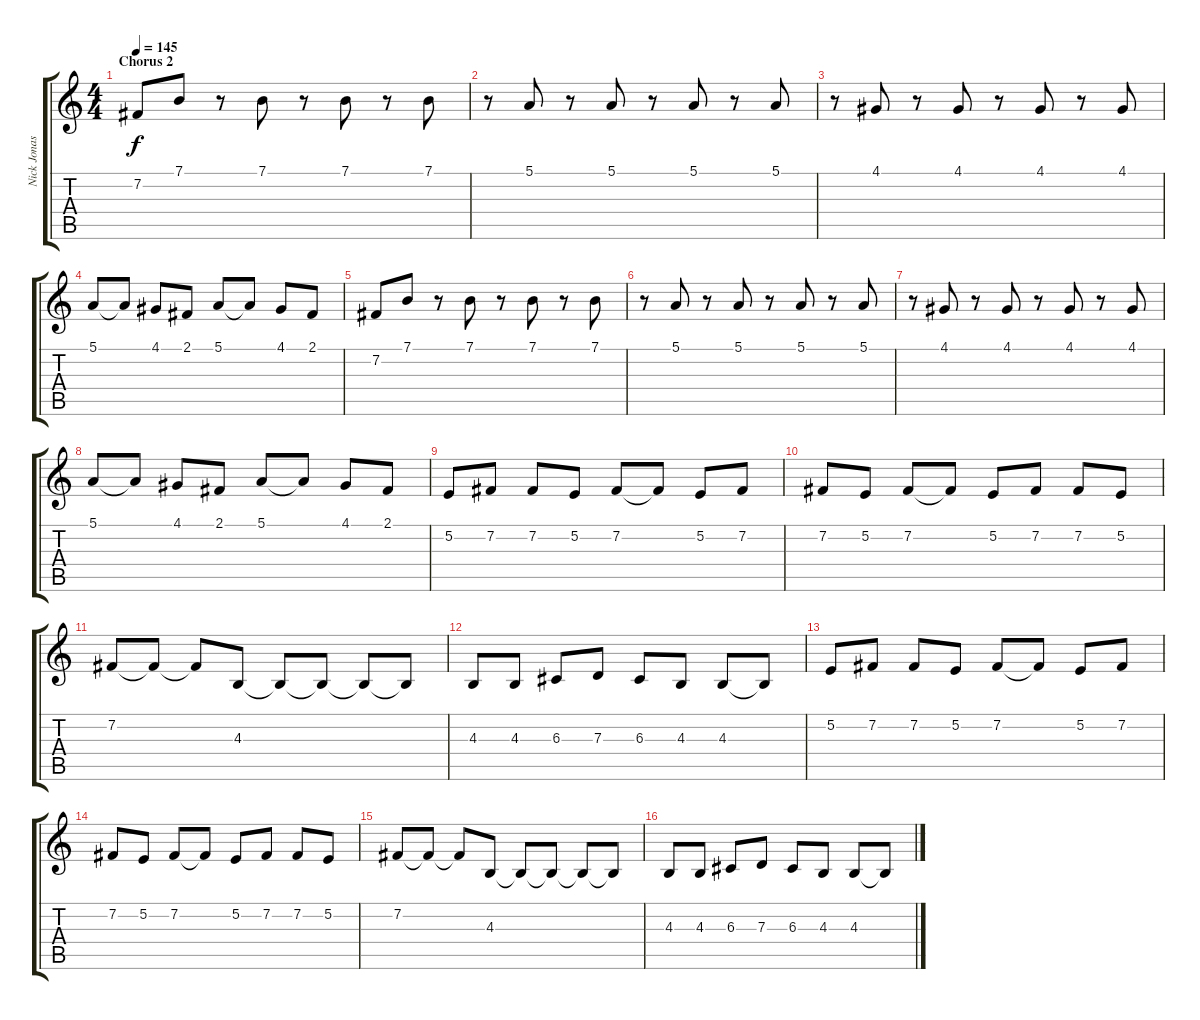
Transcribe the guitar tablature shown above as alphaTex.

\track ("Nick Jonas" "Nick Jonas") {instrument altosax}
\staff {score tabs}
\tuning (E4 B3 G3 D3 A2 E2) {hide}
\ts (4 4)
\section ("" "Chorus 2")
\tempo 145
\clef g2
\ks c
7.2.8{dy f} 7.1.8 r.8 7.1.8 r.8 7.1.8 r.8 7.1.8 |
r.8 5.1.8 r.8 5.1.8 r.8 5.1.8 r.8 5.1.8 |
r.8 4.1.8 r.8 4.1.8 r.8 4.1.8 r.8 4.1.8 |
5.1.8 5.1{t}.8 4.1.8 2.1.8 5.1.8 5.1{t}.8 4.1.8 2.1.8 |
7.2.8 7.1.8 r.8 7.1.8 r.8 7.1.8 r.8 7.1.8 |
r.8 5.1.8 r.8 5.1.8 r.8 5.1.8 r.8 5.1.8 |
r.8 4.1.8 r.8 4.1.8 r.8 4.1.8 r.8 4.1.8 |
5.1.8 5.1{t}.8 4.1.8 2.1.8 5.1.8 5.1{t}.8 4.1.8 2.1.8 |
5.2.8 7.2.8 7.2.8 5.2.8 7.2.8 7.2{t}.8 5.2.8 7.2.8 |
7.2.8 5.2.8 7.2.8 7.2{t}.8 5.2.8 7.2.8 7.2.8 5.2.8 |
7.2.8 7.2{t}.8 7.2{t}.8 4.3.8 4.3{t}.8 4.3{t}.8 4.3{t}.8 4.3{t}.8 |
4.3.8 4.3.8 6.3.8 7.3.8 6.3.8 4.3.8 4.3.8 4.3{t}.8 |
5.2.8 7.2.8 7.2.8 5.2.8 7.2.8 7.2{t}.8 5.2.8 7.2.8 |
7.2.8 5.2.8 7.2.8 7.2{t}.8 5.2.8 7.2.8 7.2.8 5.2.8 |
7.2.8 7.2{t}.8 7.2{t}.8 4.3.8 4.3{t}.8 4.3{t}.8 4.3{t}.8 4.3{t}.8 |
4.3.8 4.3.8 6.3.8 7.3.8 6.3.8 4.3.8 4.3.8 4.3{t}.8
